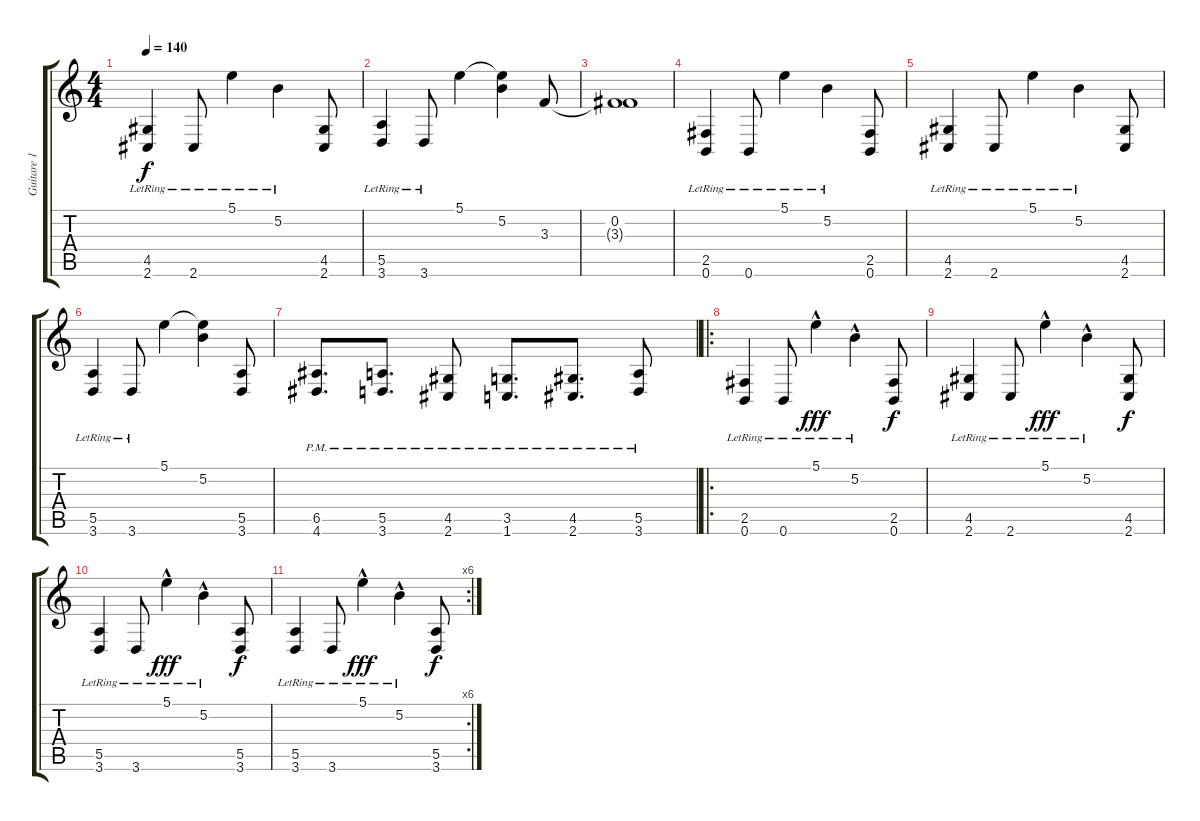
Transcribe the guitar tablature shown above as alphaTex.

\track ("Guitare 1" "Guitare 1") {instrument distortionguitar}
\staff {score tabs}
\tuning (B3 Gb3 D3 A2 E2 B1) {hide}
\ts (4 4)
\tempo 140
\clef g2
\ks c
(4.5{lr} 2.6{lr}).4{dy f} 2.6{lr}.8 5.1{lr}.4 5.2{lr}.4 (4.5 2.6).8 |
(5.5{lr} 3.6{lr}).4 3.6{lr}.8 5.1.4 (5.1{t} 5.2).4 3.3.8 |
(0.2 3.3{t}).1 |
(2.5{lr} 0.6{lr}).4 0.6{lr}.8 5.1{lr}.4 5.2{lr}.4 (2.5 0.6).8 |
(4.5{lr} 2.6{lr}).4 2.6{lr}.8 5.1{lr}.4 5.2{lr}.4 (4.5 2.6).8 |
(5.5{lr} 3.6{lr}).4 3.6{lr}.8 5.1.4 (5.1{t} 5.2).4 (5.5 3.6).8 |
(6.5{pm} 4.6{pm}).8{d} (5.5{pm} 3.6{pm}).8{d} (4.5{pm} 2.6{pm}).8 (3.5{pm} 1.6{pm}).8{d} (4.5{pm} 2.6{pm}).8{d} (5.5{pm} 3.6{pm}).8 |
\ro
(2.5{lr} 0.6{lr}).4 0.6{lr}.8 5.1{hac lr}.4{dy fff} 5.2{hac lr}.4 (2.5 0.6).8{dy f} |
(4.5{lr} 2.6{lr}).4 2.6{lr}.8 5.1{hac lr}.4{dy fff} 5.2{hac lr}.4 (4.5 2.6).8{dy f} |
(5.5{lr} 3.6{lr}).4 3.6{lr}.8 5.1{hac lr}.4{dy fff} 5.2{hac lr}.4 (5.5 3.6).8{dy f} |
\rc 6
(5.5{lr} 3.6{lr}).4 3.6{lr}.8 5.1{hac lr}.4{dy fff} 5.2{hac lr}.4 (5.5 3.6).8{dy f}
